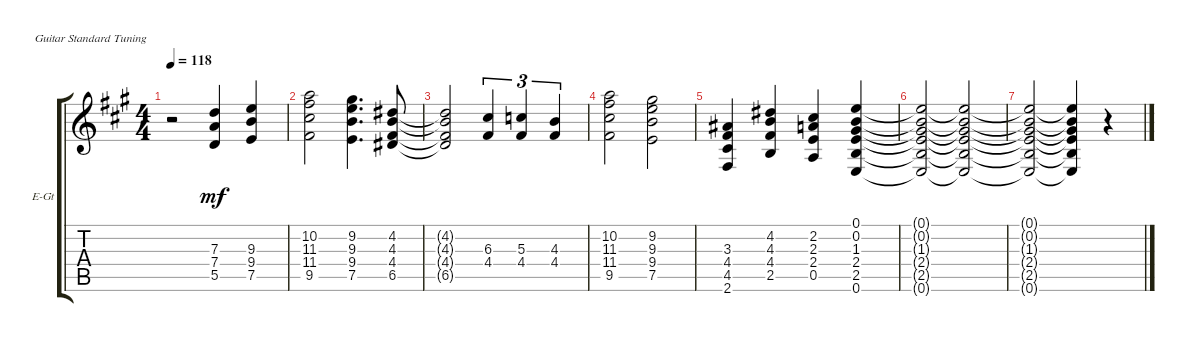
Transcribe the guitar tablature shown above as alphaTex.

\defaultSystemsLayout 4
\bracketExtendMode groupsimilarinstruments
\firstSystemTrackNameOrientation horizontal
\otherSystemsTrackNameOrientation horizontal
\track ("VINNIE VINCENT" "E-Gt") {solo instrument distortionguitar}
\staff {score tabs}
\tuning (E4 B3 G3 D3 A2 E2)
\ts (4 4)
\tempo 118
\clef g2
\ks a
r.2{dy mf} (5.5 7.4 7.3).4 (9.3 9.4 7.5).4 |
(9.5 11.4 11.3 10.2).2 (7.5 9.4 9.3 9.2).4{d} (4.2 4.3 4.4 6.5).8 |
(4.2{t} 4.3{t} 4.4{t} 6.5{t}).2 (6.3 4.4).4{tu (3 2)} (5.3 4.4).4{tu (3 2)} (4.3 4.4).4{tu (3 2)} |
(9.5 11.4 11.3 10.2).2 (7.5 9.4 9.3 9.2).2 |
(2.6 4.5 4.4 3.3).4 (4.2 4.3 4.4 2.5).4 (0.5 2.4 2.3 2.2).4 (0.6 2.5 2.4 1.3 0.2 0.1).4 |
(0.6{t} 2.5{t} 2.4{t} 1.3{t} 0.2{t} 0.1{t}).2 (0.6{t} 2.5{t} 2.4{t} 1.3{t} 0.2{t} 0.1{t}).2 |
(0.6{t} 2.5{t} 2.4{t} 1.3{t} 0.2{t} 0.1{t}).2 (0.6{t} 2.5{t} 2.4{t} 1.3{t} 0.2{t} 0.1{t}).4 r.4
